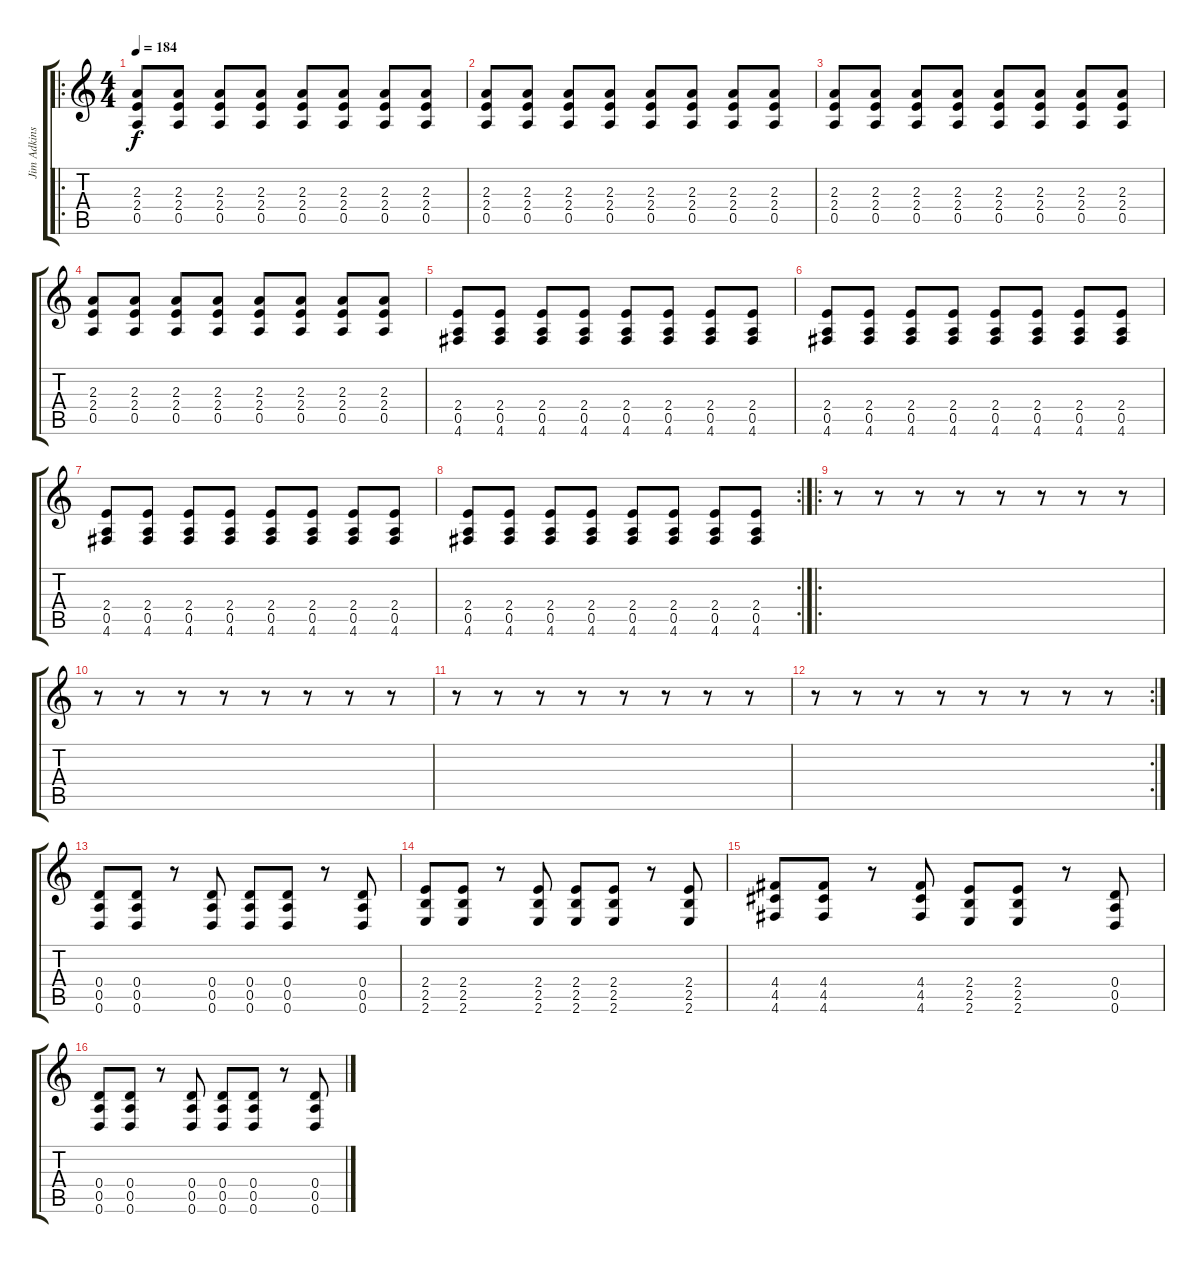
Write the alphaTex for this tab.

\track ("Jim Adkins" "Jim Adkins") {instrument distortionguitar}
\staff {score tabs}
\tuning (E4 B3 G3 D3 A2 D2) {hide}
\ro
\ts (4 4)
\tempo 184
\clef g2
\ks c
(2.3 2.4 0.5).8{dy f} (2.3 2.4 0.5).8 (2.3 2.4 0.5).8 (2.3 2.4 0.5).8 (2.3 2.4 0.5).8 (2.3 2.4 0.5).8 (2.3 2.4 0.5).8 (2.3 2.4 0.5).8 |
(2.3 2.4 0.5).8 (2.3 2.4 0.5).8 (2.3 2.4 0.5).8 (2.3 2.4 0.5).8 (2.3 2.4 0.5).8 (2.3 2.4 0.5).8 (2.3 2.4 0.5).8 (2.3 2.4 0.5).8 |
(2.3 2.4 0.5).8 (2.3 2.4 0.5).8 (2.3 2.4 0.5).8 (2.3 2.4 0.5).8 (2.3 2.4 0.5).8 (2.3 2.4 0.5).8 (2.3 2.4 0.5).8 (2.3 2.4 0.5).8 |
(2.3 2.4 0.5).8 (2.3 2.4 0.5).8 (2.3 2.4 0.5).8 (2.3 2.4 0.5).8 (2.3 2.4 0.5).8 (2.3 2.4 0.5).8 (2.3 2.4 0.5).8 (2.3 2.4 0.5).8 |
(2.4 0.5 4.6).8 (2.4 0.5 4.6).8 (2.4 0.5 4.6).8 (2.4 0.5 4.6).8 (2.4 0.5 4.6).8 (2.4 0.5 4.6).8 (2.4 0.5 4.6).8 (2.4 0.5 4.6).8 |
(2.4 0.5 4.6).8 (2.4 0.5 4.6).8 (2.4 0.5 4.6).8 (2.4 0.5 4.6).8 (2.4 0.5 4.6).8 (2.4 0.5 4.6).8 (2.4 0.5 4.6).8 (2.4 0.5 4.6).8 |
(2.4 0.5 4.6).8 (2.4 0.5 4.6).8 (2.4 0.5 4.6).8 (2.4 0.5 4.6).8 (2.4 0.5 4.6).8 (2.4 0.5 4.6).8 (2.4 0.5 4.6).8 (2.4 0.5 4.6).8 |
\rc 2
(2.4 0.5 4.6).8 (2.4 0.5 4.6).8 (2.4 0.5 4.6).8 (2.4 0.5 4.6).8 (2.4 0.5 4.6).8 (2.4 0.5 4.6).8 (2.4 0.5 4.6).8 (2.4 0.5 4.6).8 |
\ro
r.8 r.8 r.8 r.8 r.8 r.8 r.8 r.8 |
r.8 r.8 r.8 r.8 r.8 r.8 r.8 r.8 |
r.8 r.8 r.8 r.8 r.8 r.8 r.8 r.8 |
\rc 2
r.8 r.8 r.8 r.8 r.8 r.8 r.8 r.8 |
(0.4 0.5 0.6).8{instrument electricguitarmuted} (0.4 0.5 0.6).8 r.8 (0.4 0.5 0.6).8 (0.4 0.5 0.6).8 (0.4 0.5 0.6).8 r.8 (0.4 0.5 0.6).8 |
(2.4 2.5 2.6).8 (2.4 2.5 2.6).8 r.8 (2.4 2.5 2.6).8 (2.4 2.5 2.6).8 (2.4 2.5 2.6).8 r.8 (2.4 2.5 2.6).8 |
(4.4 4.5 4.6).8 (4.4 4.5 4.6).8 r.8 (4.4 4.5 4.6).8 (2.4 2.5 2.6).8 (2.4 2.5 2.6).8 r.8 (0.4 0.5 0.6).8 |
(0.4 0.5 0.6).8 (0.4 0.5 0.6).8 r.8 (0.4 0.5 0.6).8 (0.4 0.5 0.6).8 (0.4 0.5 0.6).8 r.8 (0.4 0.5 0.6).8
